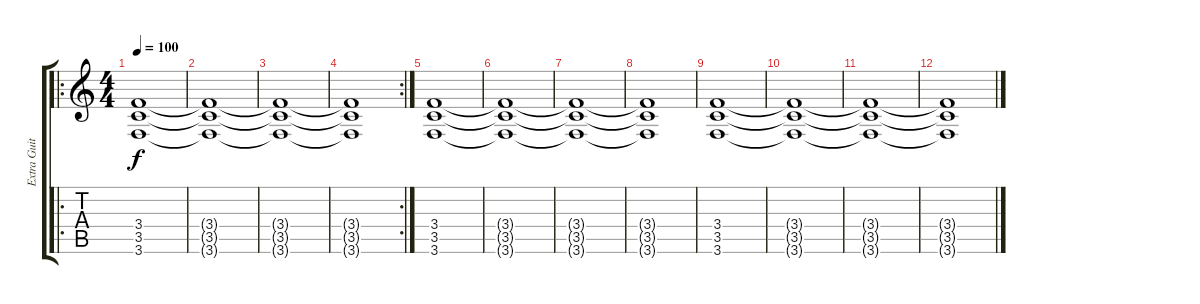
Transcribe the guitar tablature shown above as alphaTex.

\track ("Extra Guitar" "Extra Guit") {instrument overdrivenguitar}
\staff {score tabs}
\tuning (E4 B3 G3 D3 A2 D2) {hide}
\ro
\ts (4 4)
\tempo 100
\clef g2
\ks c
(3.4 3.5 3.6).1{dy f volume 1} |
(3.4{t} 3.5{t} 3.6{t}).1 |
(3.4{t} 3.5{t} 3.6{t}).1 |
\rc 2
(3.4{t} 3.5{t} 3.6{t}).1 |
(3.4 3.5 3.6).1{volume 1} |
(3.4{t} 3.5{t} 3.6{t}).1 |
(3.4{t} 3.5{t} 3.6{t}).1 |
(3.4{t} 3.5{t} 3.6{t}).1 |
(3.4 3.5 3.6).1{volume 1} |
(3.4{t} 3.5{t} 3.6{t}).1 |
(3.4{t} 3.5{t} 3.6{t}).1 |
(3.4{t} 3.5{t} 3.6{t}).1
